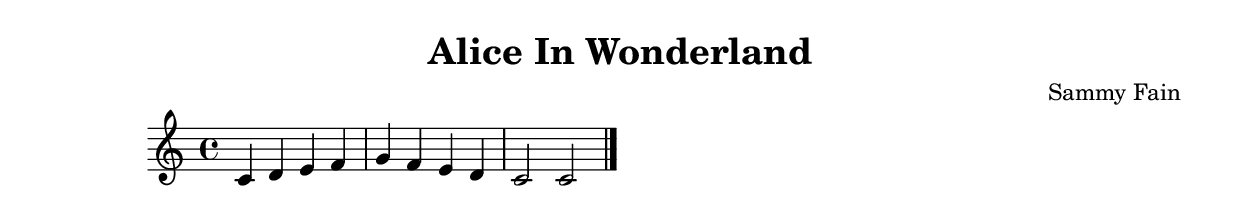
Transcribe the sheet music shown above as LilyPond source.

\version "2.24.4"

\header {
  title = "Alice In Wonderland"
  composer = "Sammy Fain"
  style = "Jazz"
}

\score {
  \new Staff {
    \clef treble
    \time 4/4
    \key c \major
    
    % Simple chord progression placeholder
    c'4 d' e' f' |
    g' f' e' d' |
    c'2 c'2 |
    \bar "|."
  }
  \layout {}
  \midi {
    \tempo 4 = 120
  }
}